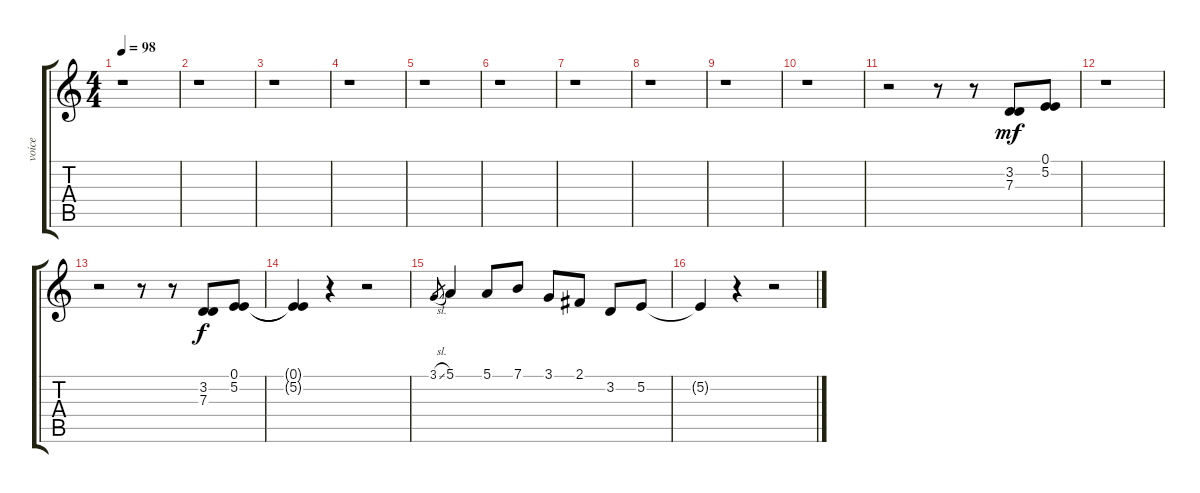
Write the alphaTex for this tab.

\track ("voice" "voice") {instrument tangoaccordion}
\staff {score tabs}
\tuning (E4 B3 G3 D3 A2 E2) {hide}
\ts (4 4)
\tempo 98
\clef g2
\ks c
r.1{dy f} |
r.1 |
r.1 |
r.1 |
r.1 |
r.1 |
r.1 |
r.1 |
r.1 |
r.1 |
r.2 r.8 r.8 (3.2 7.3).8{dy mf} (0.1 5.2).8 |
r.1 |
r.2 r.8 r.8 (3.2 7.3).8{dy f} (0.1 5.2).8 |
(0.1{t} 5.2{t}).4 r.4 r.2 |
3.1{sl}.8{gr} 5.1.4 5.1.8 7.1.8 3.1.8 2.1.8 3.2.8 5.2.8 |
5.2{t}.4 r.4 r.2
